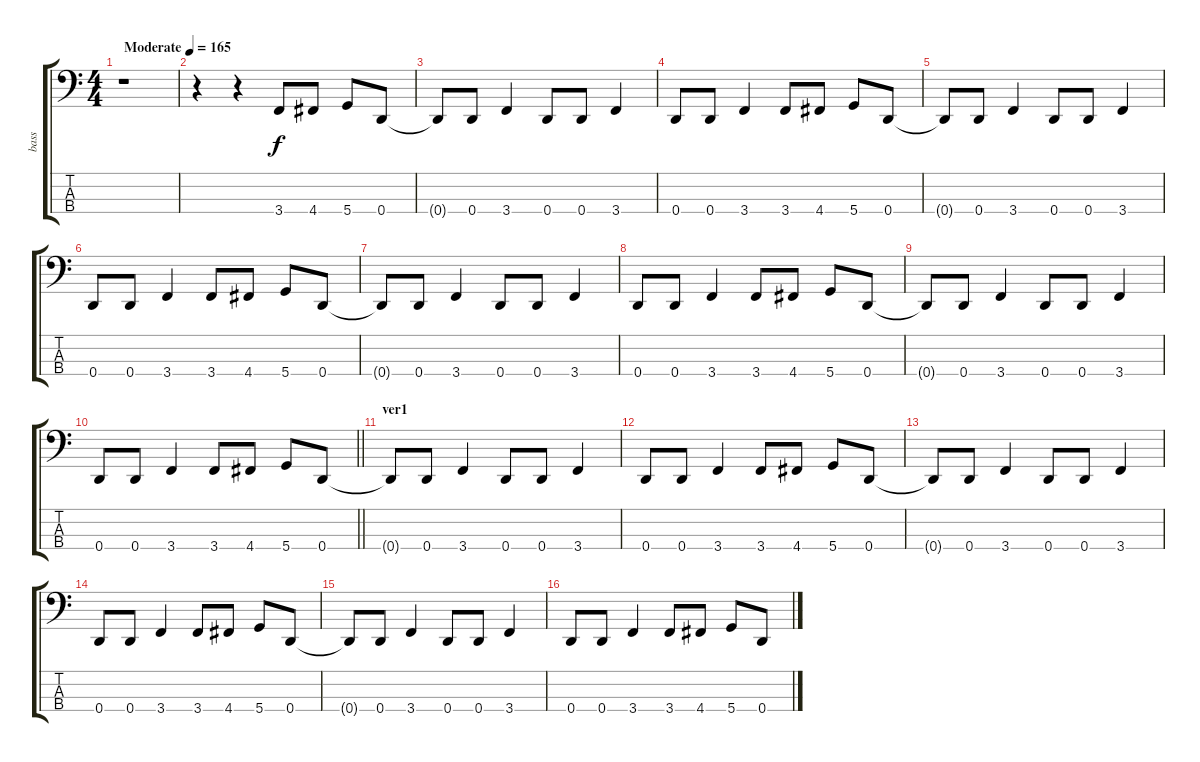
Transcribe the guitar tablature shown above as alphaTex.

\track ("bass" "bass") {instrument electricbassfinger}
\staff {score tabs}
\tuning (G2 D2 A1 D1) {hide}
\ts (4 4)
\tempo (165 "Moderate")
\clef f4
\ks c
r.1{dy f instrument electricbassfinger} |
r.4 r.4 3.4.8 4.4.8 5.4.8 0.4.8 |
0.4{t}.8 0.4.8 3.4.4 0.4.8 0.4.8 3.4.4 |
0.4.8 0.4.8 3.4.4 3.4.8 4.4.8 5.4.8 0.4.8 |
0.4{t}.8 0.4.8 3.4.4 0.4.8 0.4.8 3.4.4 |
0.4.8 0.4.8 3.4.4 3.4.8 4.4.8 5.4.8 0.4.8 |
0.4{t}.8 0.4.8 3.4.4 0.4.8 0.4.8 3.4.4 |
0.4.8 0.4.8 3.4.4 3.4.8 4.4.8 5.4.8 0.4.8 |
0.4{t}.8 0.4.8 3.4.4 0.4.8 0.4.8 3.4.4 |
\barLineRight lightlight
0.4.8 0.4.8 3.4.4 3.4.8 4.4.8 5.4.8 0.4.8 |
\section ("" "ver1")
0.4{t}.8 0.4.8 3.4.4 0.4.8 0.4.8 3.4.4 |
0.4.8 0.4.8 3.4.4 3.4.8 4.4.8 5.4.8 0.4.8 |
0.4{t}.8 0.4.8 3.4.4 0.4.8 0.4.8 3.4.4 |
0.4.8 0.4.8 3.4.4 3.4.8 4.4.8 5.4.8 0.4.8 |
0.4{t}.8 0.4.8 3.4.4 0.4.8 0.4.8 3.4.4 |
0.4.8 0.4.8 3.4.4 3.4.8 4.4.8 5.4.8 0.4.8
